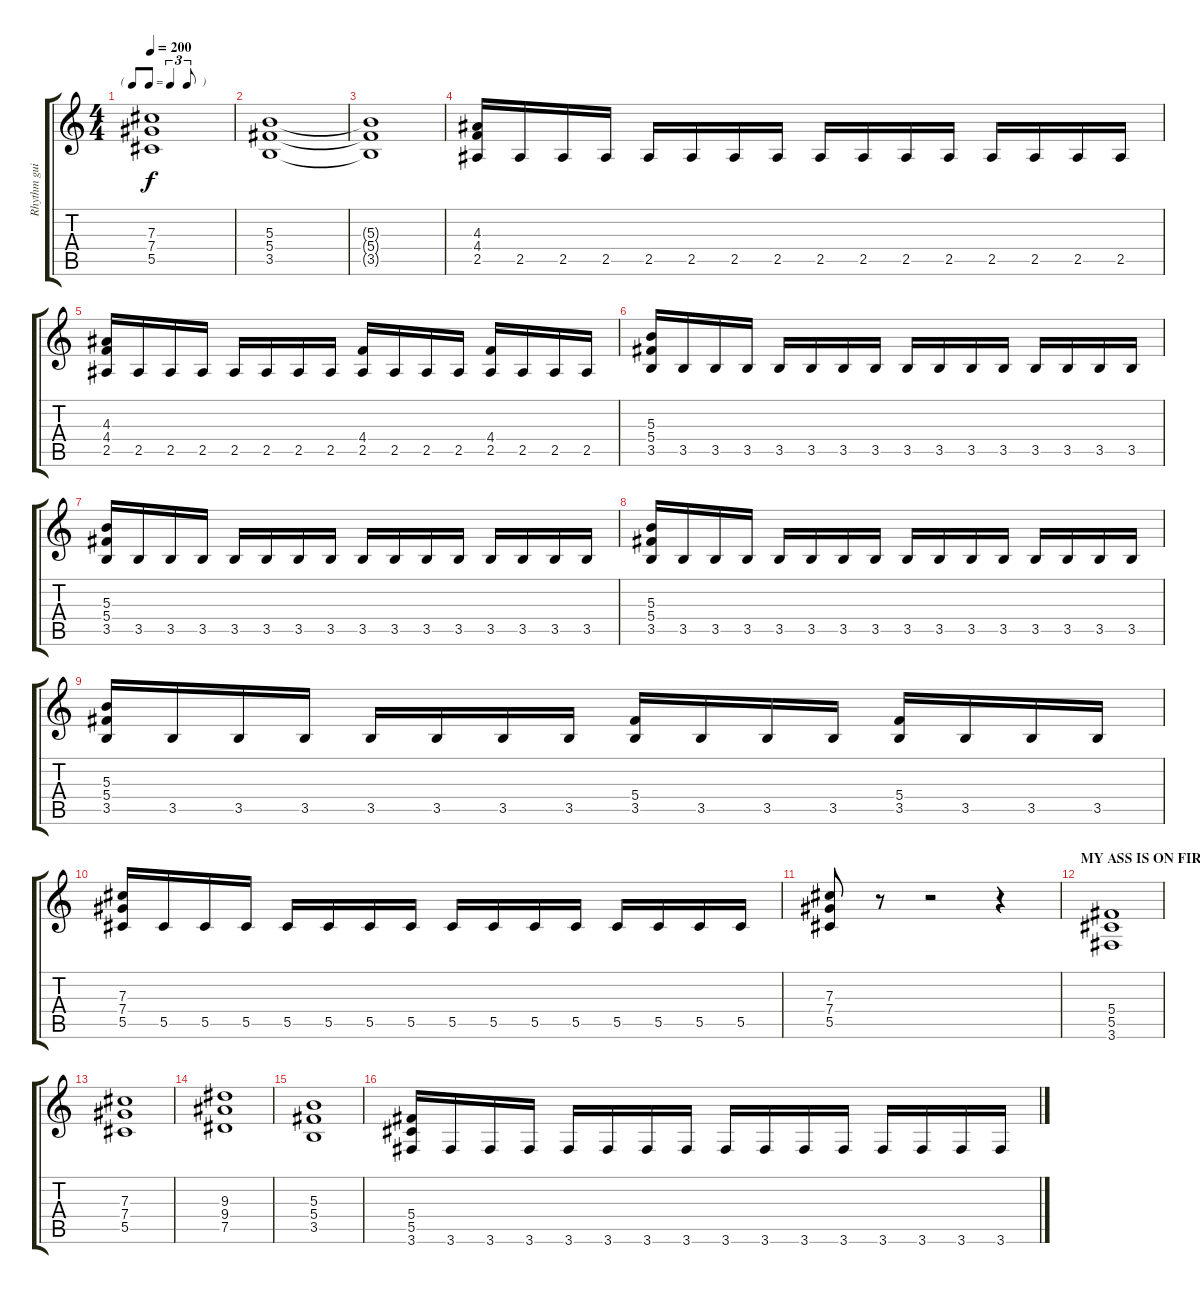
\track ("Rhythm guitar 1 (retard 1)" "Rhythm gui") {instrument distortionguitar}
\staff {score tabs}
\tuning (Eb4 Bb3 Gb3 Db3 Ab2 Eb2) {hide}
\ts (4 4)
\tf triplet8th
\tempo 200
\clef g2
\ks c
(7.3{t} 7.4{t} 5.5{t}).1{dy f} |
(5.3 5.4 3.5).1 |
(5.3{t} 5.4{t} 3.5{t}).1 |
(4.3 4.4 2.5).16 2.5.16 2.5.16 2.5.16 2.5.16 2.5.16 2.5.16 2.5.16 2.5.16 2.5.16 2.5.16 2.5.16 2.5.16 2.5.16 2.5.16 2.5.16 |
(4.3 4.4 2.5).16 2.5.16 2.5.16 2.5.16 2.5.16 2.5.16 2.5.16 2.5.16 (4.4 2.5).16 2.5.16 2.5.16 2.5.16 (4.4 2.5).16 2.5.16 2.5.16 2.5.16 |
(5.3 5.4 3.5).16 3.5.16 3.5.16 3.5.16 3.5.16 3.5.16 3.5.16 3.5.16 3.5.16 3.5.16 3.5.16 3.5.16 3.5.16 3.5.16 3.5.16 3.5.16 |
(5.3 5.4 3.5).16 3.5.16 3.5.16 3.5.16 3.5.16 3.5.16 3.5.16 3.5.16 3.5.16 3.5.16 3.5.16 3.5.16 3.5.16 3.5.16 3.5.16 3.5.16 |
(5.3 5.4 3.5).16 3.5.16 3.5.16 3.5.16 3.5.16 3.5.16 3.5.16 3.5.16 3.5.16 3.5.16 3.5.16 3.5.16 3.5.16 3.5.16 3.5.16 3.5.16 |
(5.3 5.4 3.5).16 3.5.16 3.5.16 3.5.16 3.5.16 3.5.16 3.5.16 3.5.16 (5.4 3.5).16 3.5.16 3.5.16 3.5.16 (5.4 3.5).16 3.5.16 3.5.16 3.5.16 |
(7.3 7.4 5.5).16 5.5.16 5.5.16 5.5.16 5.5.16 5.5.16 5.5.16 5.5.16 5.5.16 5.5.16 5.5.16 5.5.16 5.5.16 5.5.16 5.5.16 5.5.16 |
(7.3 7.4 5.5).8 r.8 r.2 r.4 |
\section ("" "MY ASS IS ON FIRE")
(5.4 5.5 3.6).1 |
(7.3 7.4 5.5).1 |
(9.3 9.4 7.5).1 |
(5.3 5.4 3.5).1 |
(5.4 5.5 3.6).16 3.6.16 3.6.16 3.6.16 3.6.16 3.6.16 3.6.16 3.6.16 3.6.16 3.6.16 3.6.16 3.6.16 3.6.16 3.6.16 3.6.16 3.6.16
